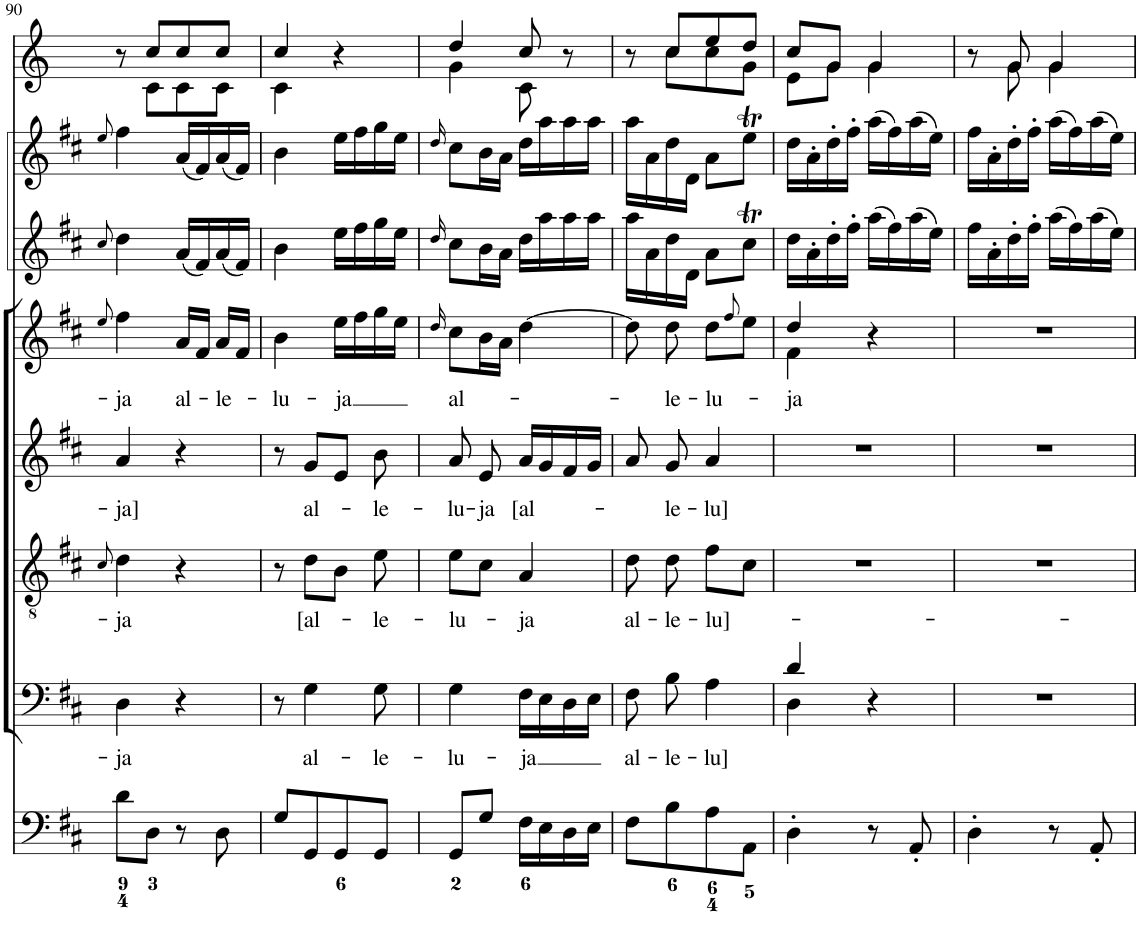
**kern	**kern	**text	**kern	**text	**kern	**text	**kern	**text	**kern	**kern	**kern
*part8	*part7	*part7	*part6	*part6	*part5	*part5	*part4	*part4	*part3	*part2	*part1
*staff8	*staff7	*staff7	*staff6	*staff6	*staff5	*staff5	*staff4	*staff4	*staff3	*staff2	*staff1
*I"Organ	*I"Voice	*	*I"Tenor	*	*I"Alto	*	*I"Voice	*	*I"Violin	*I"Violini	*I"Clarini in D
*	*	*	*	*	*	*	*	*	*I'Vln	*I'Vln	*
!!LO:PB:g=z
*clefF4	*clefF4	*	*clefGv2	*	*clefG2	*	*clefG2	*	*clefG2	*clefG2	*clefG2
*	*	*	*	*	*	*	*	*	*	*	*Trd-1c-2
*k[f#c#]	*k[f#c#]	*	*k[f#c#]	*	*k[f#c#]	*	*k[f#c#]	*	*k[f#c#]	*k[f#c#]	*k[]
*M2/4	*M2/4	*	*M2/4	*	*M2/4	*	*M2/4	*	*M2/4	*M2/4	*M2/4
=90	=90	=90	=90	=90	=90	=90	=90	=90	=90	=90	=90
.	.	.	8qc#/	.	.	.	8qee/	.	8qcc#/	8qee/	.
!	!	!LO:LY:b	!	!LO:LY:b	!	!LO:LY:b	!	!LO:LY:b	!	!	!
*	*	*	*	*	*	*	*	*	*	*	*^
8d\L	4D\	-ja	4d\	-ja	4a/	-ja]	4ff#\	-ja	4dd\	4ff#\	8r	8ryy
8D\J	.	.	.	.	.	.	.	.	.	.	8cc/L	8c\L
!	!	!	!	!	!	!	!	!LO:LY:b	!	!	!	!
8r	4r	.	4r	.	4r	.	16a/LL	al-	(16a/LL	(16a/LL	8cc/	8c\
.	.	.	.	.	.	.	16f#/JJ	.	16f#/)	16f#/)	.	.
!	!	!	!	!	!	!	!	!LO:LY:b	!	!	!	!
8D\	.	.	.	.	.	.	16a/LL	-le-	(16a/	(16a/	8cc/J	8c\J
.	.	.	.	.	.	.	16f#/JJ	.	16f#/JJ)	16f#/JJ)	.	.
=91	=91	=91	=91	=91	=91	=91	=91	=91	=91	=91	=91	=91
!	!	!	!	!	!	!	!	!LO:LY:b	!	!	!	!
8G/L	8r	.	8r	.	8r	.	4b\	-lu-	4b\	4b\	4cc/	4c\
!	!	!LO:LY:b	!	!LO:LY:b	!	!LO:LY:b	!	!	!	!	!	!
8GG/	4G\	al-	8d\L	[al-	8g/L	al-	.	.	.	.	.	.
!	!	!	!	!	!	!	!	!LO:LY:b	!	!	!	!
8GG/	.	.	8B\J	.	8e/J	.	16ee\LL	-ja	16ee\LL	16ee\LL	4r	4ryy
.	.	.	.	.	.	.	16ff#\	.	16ff#\	16ff#\	.	.
!	!	!LO:LY:b	!	!LO:LY:b	!	!LO:LY:b	!	!	!	!	!	!
8GG/J	8G\	-le-	8e\	-le-	8b\	-le-	16gg\	.	16gg\	16gg\	.	.
.	.	.	.	.	.	.	16ee\JJ	.	16ee\JJ	16ee\JJ	.	.
=92	=92	=92	=92	=92	=92	=92	=92	=92	=92	=92	=92	=92
.	.	.	.	.	.	.	16qdd/	.	16qdd/	16qdd/	.	.
!	!	!LO:LY:b	!	!LO:LY:b	!	!LO:LY:b	!	!LO:LY:b	!	!	!	!
8GG/L	4G\	-lu-	8e\L	-lu-	8a/	-lu-	8cc#\L	al-	8cc#\L	8cc#\L	4dd/	4g\
!	!	!	!	!	!	!LO:LY:b	!	!	!	!	!	!
8G/J	.	.	8c#\J	.	8e/	-ja	16b\L	.	16b\L	16b\L	.	.
.	.	.	.	.	.	.	16a\JJ	.	16a\JJ	16a\JJ	.	.
!	!	!LO:LY:b	!	!LO:LY:b	!	!LO:LY:b	!	!	!	!	!	!
16F#\LL	16F#\LL	-ja	4A/	-ja	16a/LL	[al-	[4dd\	.	16dd\LL	16dd\LL	8cc/	8c\
16E\	16E\	.	.	.	16g/	.	.	.	16aa\	16aa\	.	.
16D\	16D\	.	.	.	16f#/	.	.	.	16aa\	16aa\	8r	8ryy
16E\JJ	16E\JJ	.	.	.	16g/JJ	.	.	.	16aa\JJ	16aa\JJ	.	.
=93	=93	=93	=93	=93	=93	=93	=93	=93	=93	=93	=93	=93
!	!	!LO:LY:b	!	!LO:LY:b	!	!	!	!	!	!	!	!
8F#\L	8F#\	al-	8d\	al-	8a/	.	8dd\]	.	16aa\LL	16aa\LL	8r	8ryy
.	.	.	.	.	.	.	.	.	16a\	16a\	.	.
!	!	!LO:LY:b	!	!LO:LY:b	!	!LO:LY:b	!	!LO:LY:b	!	!	!	!
8B\	8B\	-le-	8d\	-le-	8g/	-le-	8dd\	-le-	16dd\	16dd\	8cc/L	8cc\L
.	.	.	.	.	.	.	.	.	16d\JJ	16d\JJ	.	.
!	!	!LO:LY:b	!	!LO:LY:b	!	!LO:LY:b	!	!LO:LY:b	!	!	!	!
8A\	4A\	-lu]	8f#\L	-lu]-	4a/	-lu]	8dd\L	-lu-	8a\L	8a\L	8ee/	8cc\
.	.	.	.	.	.	.	8qff#/	.	.	.	.	.
8AA\J	.	.	8c#\J	.	.	.	8ee\J	.	8cc#t\J	8eeT\J	8dd/J	8g\J
=94	=94	=94	=94	=94	=94	=94	=94	=94	=94	=94	=94	=94
*	*^	*	*	*	*	*	*	*	*	*	*	*
!	!	!	!	!	!	!	!	!	!LO:LY:b	!	!	!	!
*	*	*	*	*	*	*	*	*^	*	*	*	*	*
4D'\	4d/	4D\	.	2r	.	2r	.	4dd/	4f#\	-ja	16dd\LL	16dd\LL	8cc/L	8e\L
.	.	.	.	.	.	.	.	.	.	.	16a'\	16a'\	.	.
.	.	.	.	.	.	.	.	.	.	.	16dd'\	16dd'\	8g/J	8g\J
.	.	.	.	.	.	.	.	.	.	.	16ff#'\JJ	16ff#'\JJ	.	.
8r	4r	4ryy	.	.	.	.	.	4r	4ryy	.	(16aa\LL	(16aa\LL	4g/	4g\
.	.	.	.	.	.	.	.	.	.	.	16ff#\)	16ff#\)	.	.
8AA'/	.	.	.	.	.	.	.	.	.	.	(16aa\	(16aa\	.	.
.	.	.	.	.	.	.	.	.	.	.	16ee\JJ)	16ee\JJ)	.	.
*	*v	*v	*	*	*	*	*	*v	*v	*	*	*	*	*
=95	=95	=95	=95	=95	=95	=95	=95	=95	=95	=95	=95	=95
4D'\	2r	.	2r	.	2r	.	2r	.	16ff#\LL	16ff#\LL	8r	8ryy
.	.	.	.	.	.	.	.	.	16a'\	16a'\	.	.
.	.	.	.	.	.	.	.	.	16dd'\	16dd'\	8g/	8g\
.	.	.	.	.	.	.	.	.	16ff#'\JJ	16ff#'\JJ	.	.
8r	.	.	.	.	.	.	.	.	(16aa\LL	(16aa\LL	4g/	4g\
.	.	.	.	.	.	.	.	.	16ff#\)	16ff#\)	.	.
8AA'/	.	.	.	.	.	.	.	.	(16aa\	(16aa\	.	.
.	.	.	.	.	.	.	.	.	16ee\JJ)	16ee\JJ)	.	.
*	*	*	*	*	*	*	*	*	*	*	*v	*v
=	=	=	=	=	=	=	=	=	=	=	=
*-	*-	*-	*-	*-	*-	*-	*-	*-	*-	*-	*-
